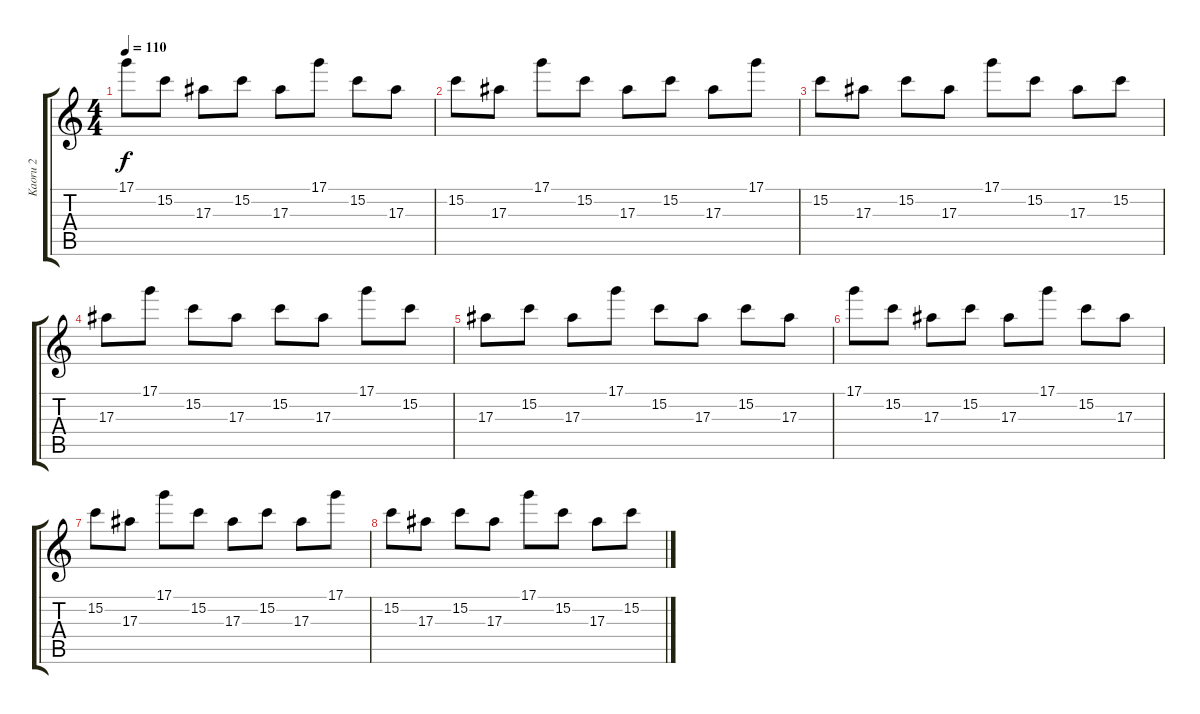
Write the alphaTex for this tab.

\track ("Kaoru 2" "Kaoru 2") {instrument distortionguitar}
\staff {score tabs}
\tuning (D4 A3 F3 C3 G2 D2) {hide}
\ts (4 4)
\tempo 110
\clef g2
\ks c
17.1.8{dy f balance 16} 15.2.8 17.3.8 15.2.8 17.3.8 17.1.8 15.2.8 17.3.8 |
15.2.8 17.3.8 17.1.8 15.2.8 17.3.8 15.2.8 17.3.8 17.1.8 |
15.2.8{balance 1} 17.3.8 15.2.8 17.3.8 17.1.8 15.2.8 17.3.8 15.2.8 |
17.3.8 17.1.8 15.2.8 17.3.8 15.2.8 17.3.8 17.1.8 15.2.8 |
17.3.8{balance 16} 15.2.8 17.3.8 17.1.8 15.2.8 17.3.8 15.2.8 17.3.8 |
17.1.8 15.2.8 17.3.8 15.2.8 17.3.8 17.1.8 15.2.8 17.3.8 |
15.2.8{balance 8} 17.3.8 17.1.8 15.2.8 17.3.8 15.2.8 17.3.8 17.1.8 |
15.2.8 17.3.8 15.2.8 17.3.8 17.1.8 15.2.8 17.3.8 15.2.8
